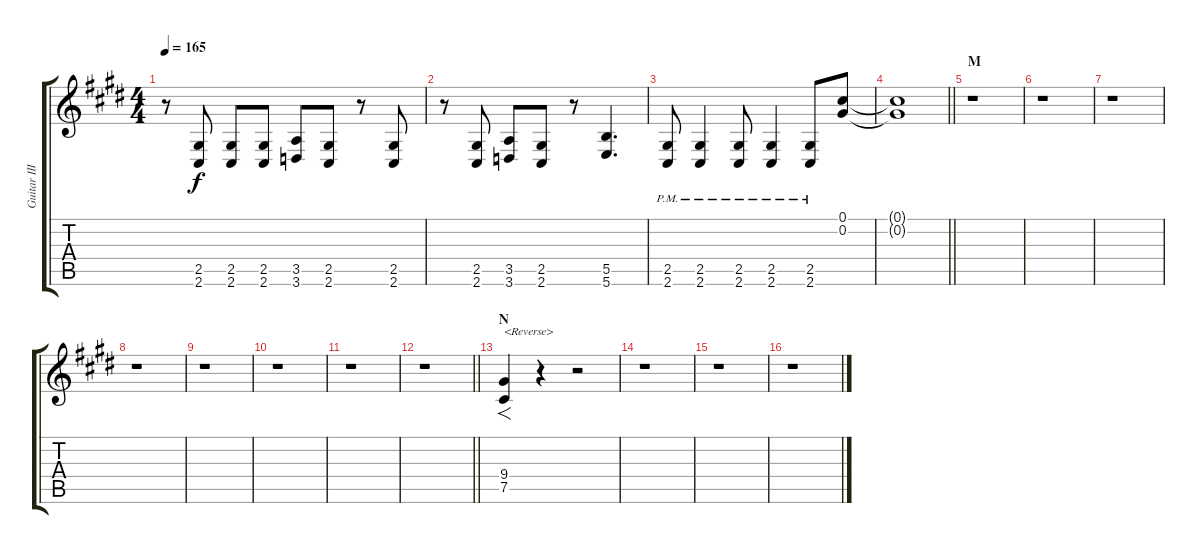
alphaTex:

\track ("Guitar III" "Guitar III") {instrument overdrivenguitar}
\staff {score tabs}
\tuning (Db4 Ab3 E3 B2 Gb2 B1) {hide}
\ts (4 4)
\tempo 165
\clef g2
\ks e
r.8{dy f} (2.5 2.6).8 (2.5 2.6).8 (2.5 2.6).8 (3.5 3.6).8 (2.5 2.6).8 r.8 (2.5 2.6).8 |
r.8 (2.5 2.6).8 (3.5 3.6).8 (2.5 2.6).8 r.8 (5.5 5.6).4{d} |
(2.5{pm} 2.6{pm}).8 (2.5{pm} 2.6{pm}).4 (2.5{pm} 2.6{pm}).8 (2.5{pm} 2.6{pm}).4 (2.5{pm} 2.6{pm}).8 (0.1 0.2).8 |
\barLineRight lightlight
(0.1{t} 0.2{t}).1 |
\section ("" "M")
r.1{volume 16} |
r.1 |
r.1 |
r.1 |
r.1 |
r.1 |
r.1 |
\barLineRight lightlight
r.1 |
\section ("" "N")
(9.4 7.5).4{f txt "<Reverse>"} r.4 r.2 |
r.1 |
r.1 |
r.1
